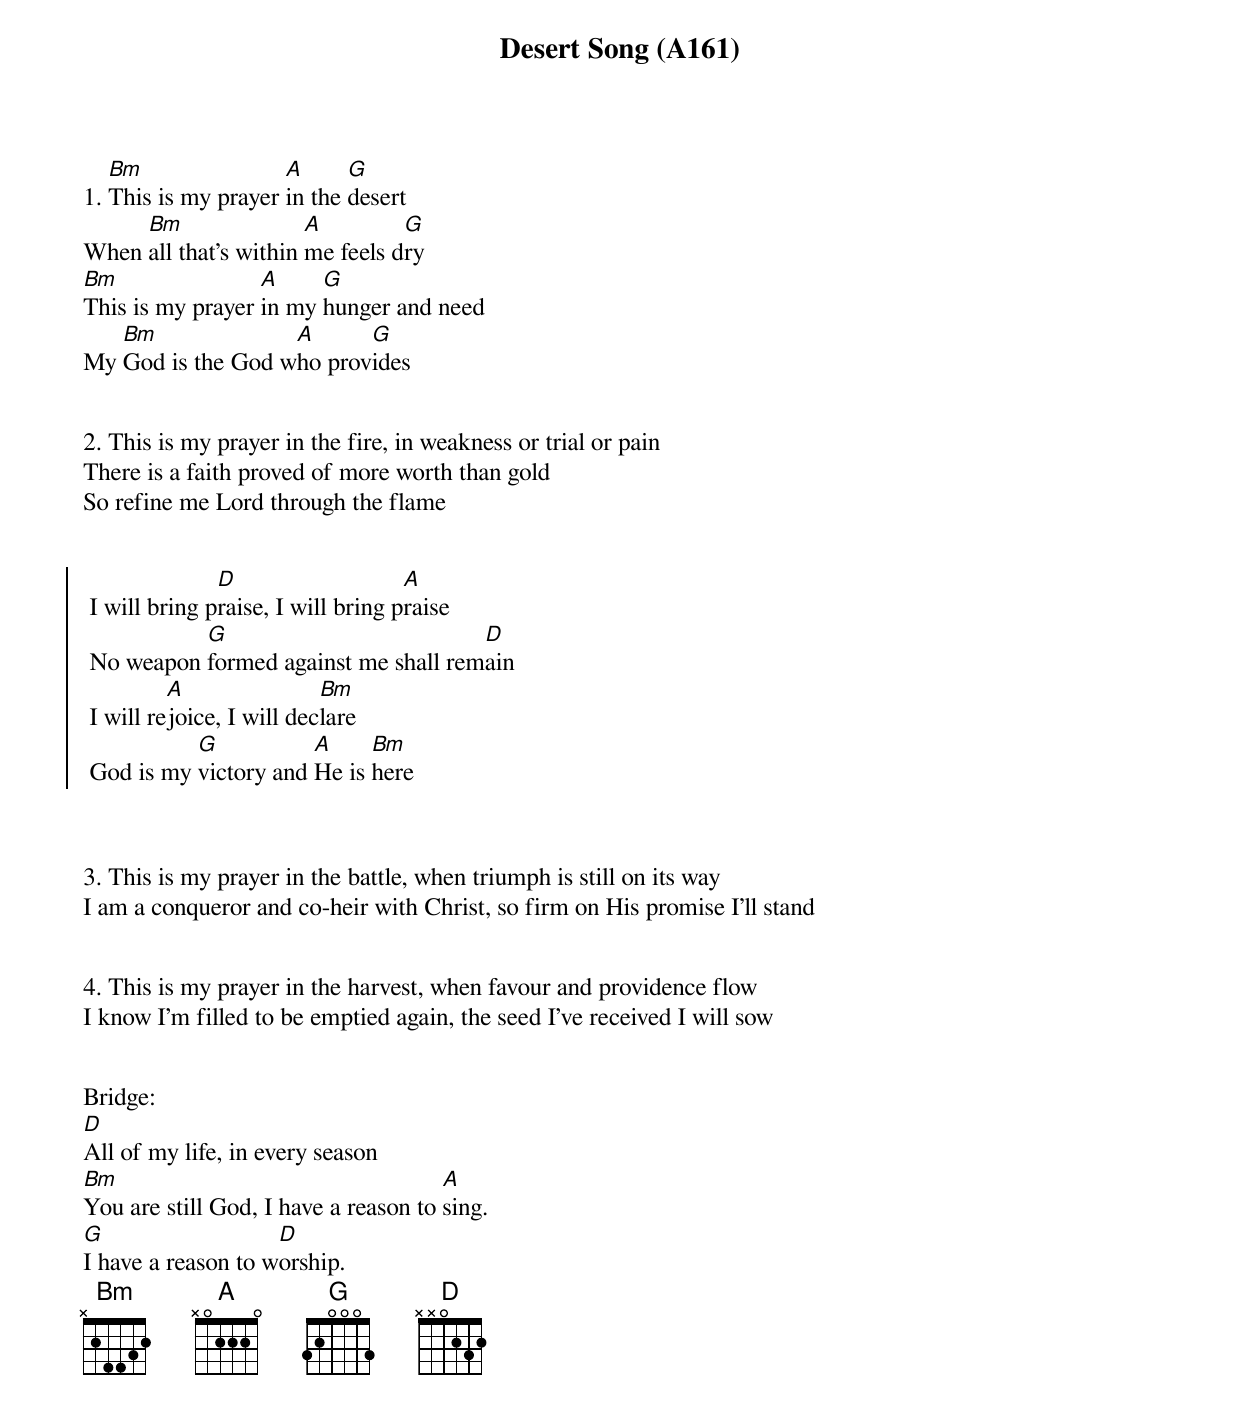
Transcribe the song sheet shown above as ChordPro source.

{title: Desert Song (A161)}
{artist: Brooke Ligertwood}


1. [Bm]This is my prayer [A]in the [G]desert
When [Bm]all that's within [A]me feels d[G]ry
[Bm]This is my prayer [A]in my [G]hunger and need
My [Bm]God is the God w[A]ho prov[G]ides


2. This is my prayer in the fire, in weakness or trial or pain
There is a faith proved of more worth than gold
So refine me Lord through the flame


{soc}
 I will bring p[D]raise, I will bring p[A]raise
 No weapon [G]formed against me shall rem[D]ain
 I will re[A]joice, I will dec[Bm]lare
 God is my [G]victory and [A]He is [Bm]here
 {eoc}



3. This is my prayer in the battle, when triumph is still on its way
I am a conqueror and co-heir with Christ, so firm on His promise I'll stand


4. This is my prayer in the harvest, when favour and providence flow
I know I'm filled to be emptied again, the seed I've received I will sow


Bridge:
[D]All of my life, in every season
[Bm]You are still God, I have a reason to [A]sing.
[G]I have a reason to w[D]orship.
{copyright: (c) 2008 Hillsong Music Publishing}
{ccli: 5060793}
